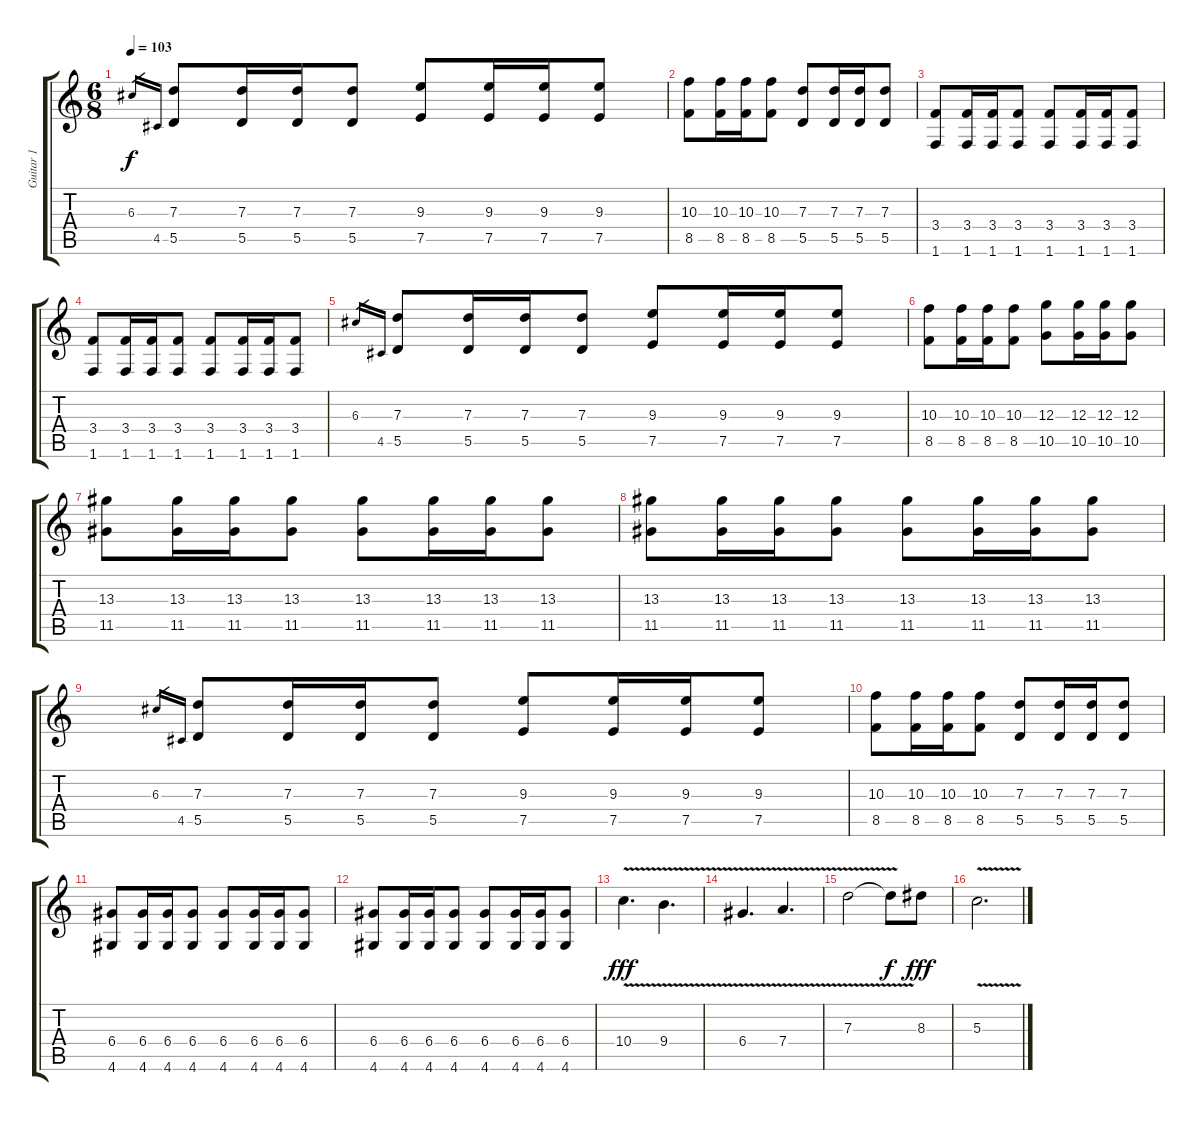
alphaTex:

\track ("Guitar 1" "Guitar 1") {instrument distortionguitar}
\staff {score tabs}
\tuning (E4 B3 G3 D3 A2 E2) {hide}
\ts (6 8)
\tempo 103
\clef g2
\ks c
6.3.16{gr dy f} 4.5.16{gr} (7.3 5.5).8 (7.3 5.5).16 (7.3 5.5).16 (7.3 5.5).8 (9.3 7.5).8 (9.3 7.5).16 (9.3 7.5).16 (9.3 7.5).8 |
(10.3 8.5).8 (10.3 8.5).16 (10.3 8.5).16 (10.3 8.5).8 (7.3 5.5).8 (7.3 5.5).16 (7.3 5.5).16 (7.3 5.5).8 |
(3.4 1.6).8 (3.4 1.6).16 (3.4 1.6).16 (3.4 1.6).8 (3.4 1.6).8 (3.4 1.6).16 (3.4 1.6).16 (3.4 1.6).8 |
(3.4 1.6).8 (3.4 1.6).16 (3.4 1.6).16 (3.4 1.6).8 (3.4 1.6).8 (3.4 1.6).16 (3.4 1.6).16 (3.4 1.6).8 |
6.3.16{gr} 4.5.16{gr} (7.3 5.5).8 (7.3 5.5).16 (7.3 5.5).16 (7.3 5.5).8 (9.3 7.5).8 (9.3 7.5).16 (9.3 7.5).16 (9.3 7.5).8 |
(10.3 8.5).8 (10.3 8.5).16 (10.3 8.5).16 (10.3 8.5).8 (12.3 10.5).8 (12.3 10.5).16 (12.3 10.5).16 (12.3 10.5).8 |
(13.3 11.5).8 (13.3 11.5).16 (13.3 11.5).16 (13.3 11.5).8 (13.3 11.5).8 (13.3 11.5).16 (13.3 11.5).16 (13.3 11.5).8 |
(13.3 11.5).8 (13.3 11.5).16 (13.3 11.5).16 (13.3 11.5).8 (13.3 11.5).8 (13.3 11.5).16 (13.3 11.5).16 (13.3 11.5).8 |
6.3.16{gr} 4.5.16{gr} (7.3 5.5).8 (7.3 5.5).16 (7.3 5.5).16 (7.3 5.5).8 (9.3 7.5).8 (9.3 7.5).16 (9.3 7.5).16 (9.3 7.5).8 |
(10.3 8.5).8 (10.3 8.5).16 (10.3 8.5).16 (10.3 8.5).8 (7.3 5.5).8 (7.3 5.5).16 (7.3 5.5).16 (7.3 5.5).8 |
(6.4 4.6).8 (6.4 4.6).16 (6.4 4.6).16 (6.4 4.6).8 (6.4 4.6).8 (6.4 4.6).16 (6.4 4.6).16 (6.4 4.6).8 |
(6.4 4.6).8 (6.4 4.6).16 (6.4 4.6).16 (6.4 4.6).8 (6.4 4.6).8 (6.4 4.6).16 (6.4 4.6).16 (6.4 4.6).8 |
10.4{v}.4{d dy fff volume 13 balance 8 instrument overdrivenguitar} 9.4{v}.4{d} |
6.4{v}.4{d} 7.4{v}.4{d} |
7.3{v}.2 7.3{t}.8{dy f} 8.3.8{dy fff} |
5.3{v}.2{d}
